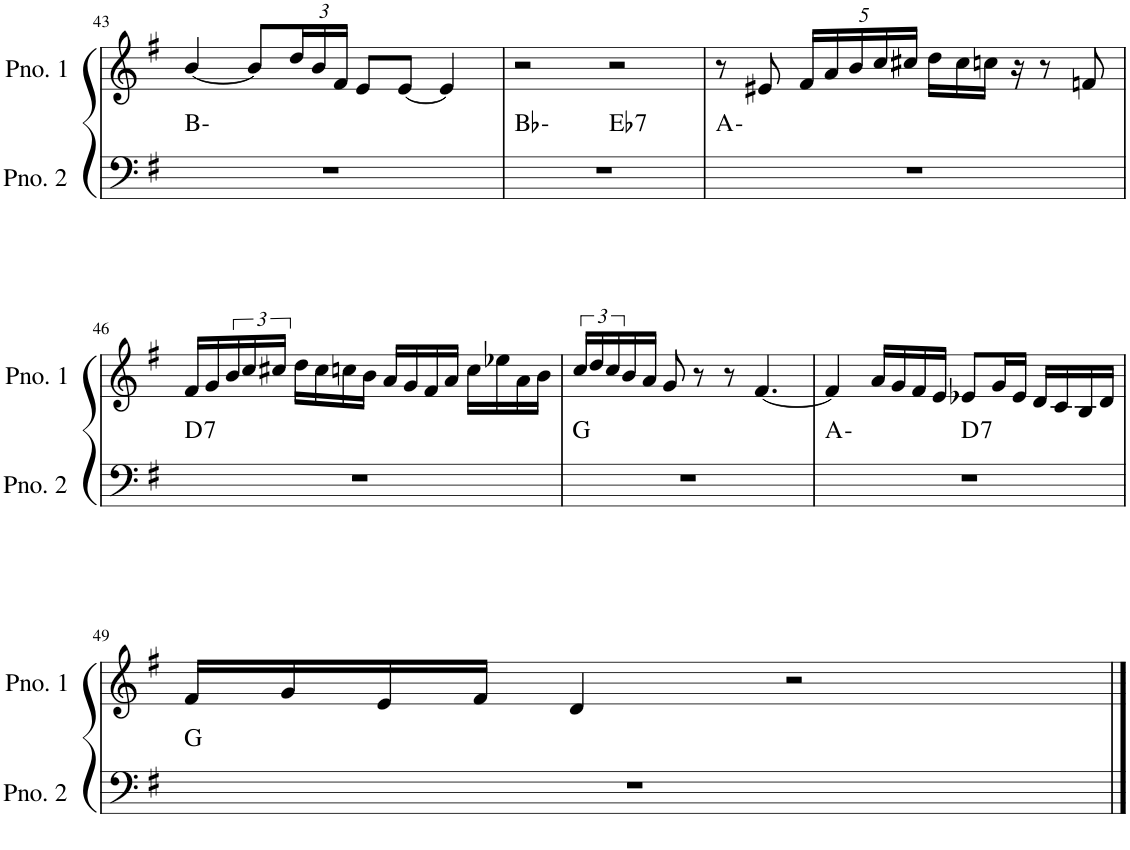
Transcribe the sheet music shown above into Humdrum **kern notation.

**kern	**harte	**kern
*part2	*part2	*part1
*staff2	*	*staff1
*I"ピアノ 2	*	*I"ピアノ 1
!!LO:PB:g=z
*clefF4	*	*clefG2
*k[f#]	*	*k[f#]
*M4/4	*	*M4/4
=43	=43	=43
1r	B:min	[4b/
.	.	8b/L]
*	*	*Xbrackettup
.	.	24dd/L
.	.	24b/
.	.	24f#/JJ
.	.	8e/L
.	.	[8e/J
.	.	4e/]
=44	=44	=44
*^	*	*
1r	2ryy	Bb:min	2r
!	!	!LO:H:kt=7	!
.	2ryy	Eb:7	2r
*v	*v	*	*
=45	=45	=45
1r	A:min	8r
.	.	8e#X/
.	.	20f#/LL
.	.	20a/
.	.	20b/
.	.	20cc/
.	.	20cc#X/JJ
.	.	16dd\LL
.	.	16cc#\
.	.	16ccn\JJ
.	.	16r
.	.	8r
.	.	8fn/
!!LO:LB:g=z
=46	=46	=46
!	!LO:H:kt=7	!
1r	D:7	16f#/LL
.	.	16g/
*	*	*brackettup
.	.	24b/
.	.	24cc/
.	.	24cc#X/JJ
.	.	16dd\LL
.	.	16cc#\
.	.	16ccn\
.	.	16b\JJ
.	.	16a/LL
.	.	16g/
.	.	16f#/
.	.	16a/JJ
.	.	16cc\LL
.	.	16ee-X\
.	.	16a\
.	.	16b\JJ
=47	=47	=47
1r	G:maj	24cc/LL
.	.	24dd/
.	.	24cc/
.	.	16b/
.	.	16a/JJ
.	.	8g/
.	.	8r
.	.	8r
.	.	[4.f#/
=48	=48	=48
*^	*	*
1r	2ryy	A:min	4f#/]
.	.	.	16a/LL
.	.	.	16g/
.	.	.	16f#/
.	.	.	16e/JJ
!	!	!LO:H:kt=7	!
.	2ryy	D:7	8e-X/L
.	.	.	16g/L
.	.	.	16e-/JJ
.	.	.	16d/LL
.	.	.	16c/
.	.	.	16B/
.	.	.	16d/JJ
*v	*v	*	*
!!LO:LB:g=z
=49	=49	=49
1r	G:maj	16f#/LL
.	.	16g/
.	.	16e/
.	.	16f#/JJ
.	.	4d/
.	.	2r
==	==	==
*-	*-	*-
